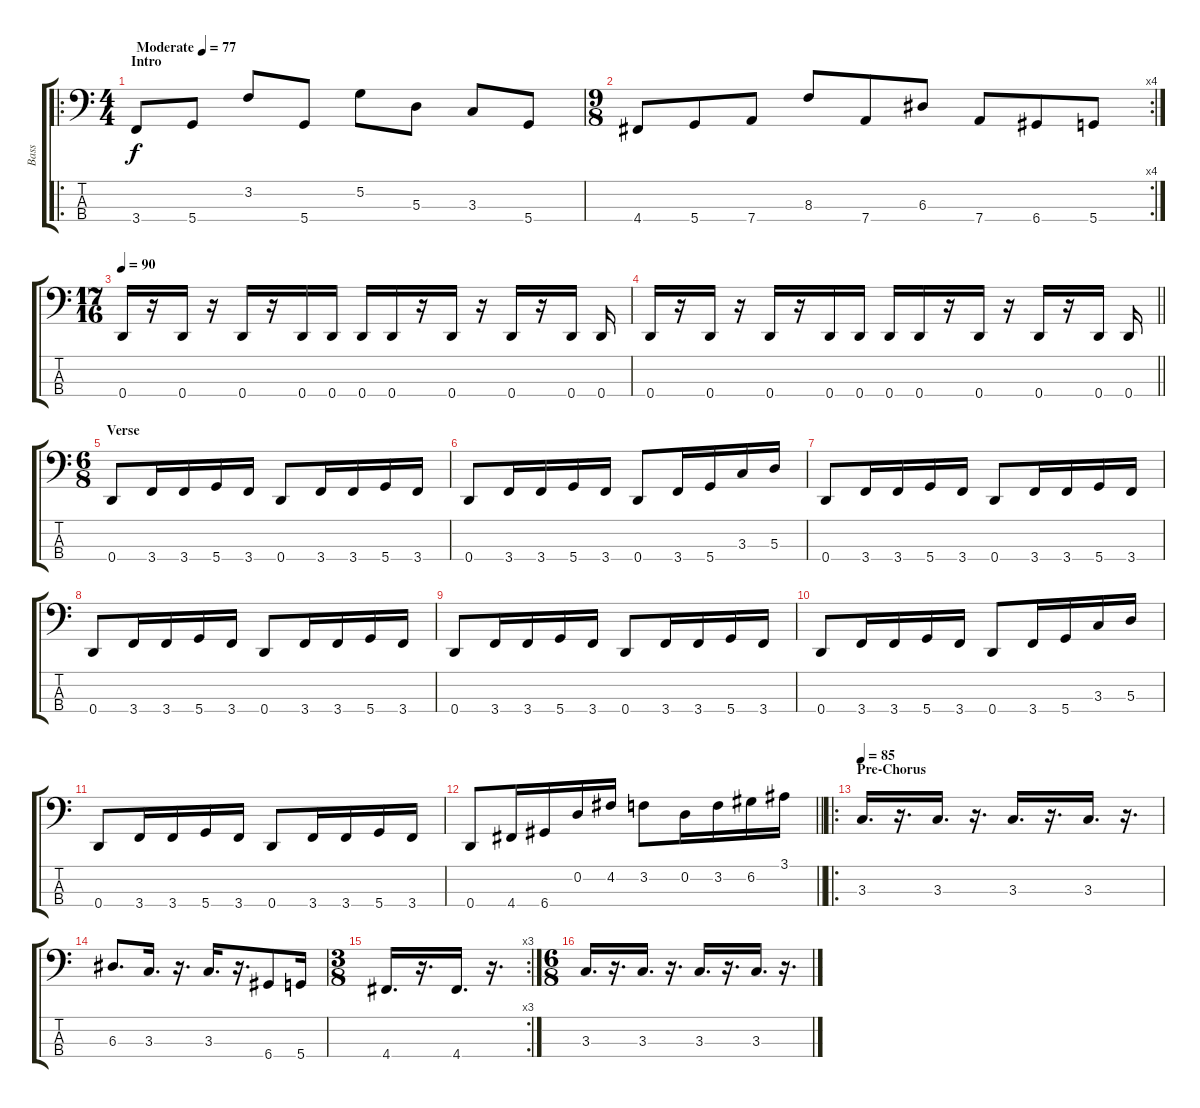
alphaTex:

\track ("Bass" "Bass") {instrument electricbasspick}
\staff {score tabs}
\tuning (G2 D2 A1 D1) {hide}
\ro
\ts (4 4)
\section ("" "Intro")
\tempo (77 "Moderate")
\clef f4
\ks c
3.4.8{dy f instrument electricbasspick} 5.4.8 3.2.8 5.4.8 5.2.8 5.3.8 3.3.8 5.4.8 |
\rc 4
\ts (9 8)
4.4.8 5.4.8 7.4.8 8.3.8 7.4.8 6.3.8 7.4.8 6.4.8 5.4.8 |
\ts (17 16)
\tempo 89
\tempo 90
0.4.16 r.16 0.4.16 r.16 0.4.16 r.16 0.4.16 0.4.16 0.4.16 0.4.16 r.16 0.4.16 r.16 0.4.16 r.16 0.4.16 0.4.16 |
\barLineRight lightlight
0.4.16 r.16 0.4.16 r.16 0.4.16 r.16 0.4.16 0.4.16 0.4.16 0.4.16 r.16 0.4.16 r.16 0.4.16 r.16 0.4.16 0.4.16 |
\ts (6 8)
\section ("" "Verse")
0.4.8 3.4.16 3.4.16 5.4.16 3.4.16 0.4.8 3.4.16 3.4.16 5.4.16 3.4.16 |
0.4.8 3.4.16 3.4.16 5.4.16 3.4.16 0.4.8 3.4.16 5.4.16 3.3.16 5.3.16 |
0.4.8 3.4.16 3.4.16 5.4.16 3.4.16 0.4.8 3.4.16 3.4.16 5.4.16 3.4.16 |
0.4.8 3.4.16 3.4.16 5.4.16 3.4.16 0.4.8 3.4.16 3.4.16 5.4.16 3.4.16 |
0.4.8 3.4.16 3.4.16 5.4.16 3.4.16 0.4.8 3.4.16 3.4.16 5.4.16 3.4.16 |
0.4.8 3.4.16 3.4.16 5.4.16 3.4.16 0.4.8 3.4.16 5.4.16 3.3.16 5.3.16 |
0.4.8 3.4.16 3.4.16 5.4.16 3.4.16 0.4.8 3.4.16 3.4.16 5.4.16 3.4.16 |
\barLineRight lightlight
0.4.8 4.4.16 6.4.16 0.2.16 4.2.16 3.2.8 0.2.16 3.2.16 6.2.16 3.1.16 |
\ro
\section ("" "Pre-Chorus")
\tempo 85
3.3.16{d} r.16{d} 3.3.16{d} r.16{d} 3.3.16{d} r.16{d} 3.3.16{d} r.16{d} |
6.3.8{d} 3.3.16{d} r.16{d} 3.3.16{d} r.16{d} 6.4.8 5.4.16 |
\rc 3
\ts (3 8)
4.4.16{d} r.16{d} 4.4.16{d} r.16{d} |
\ts (6 8)
3.3.16{d} r.16{d} 3.3.16{d} r.16{d} 3.3.16{d} r.16{d} 3.3.16{d} r.16{d}
